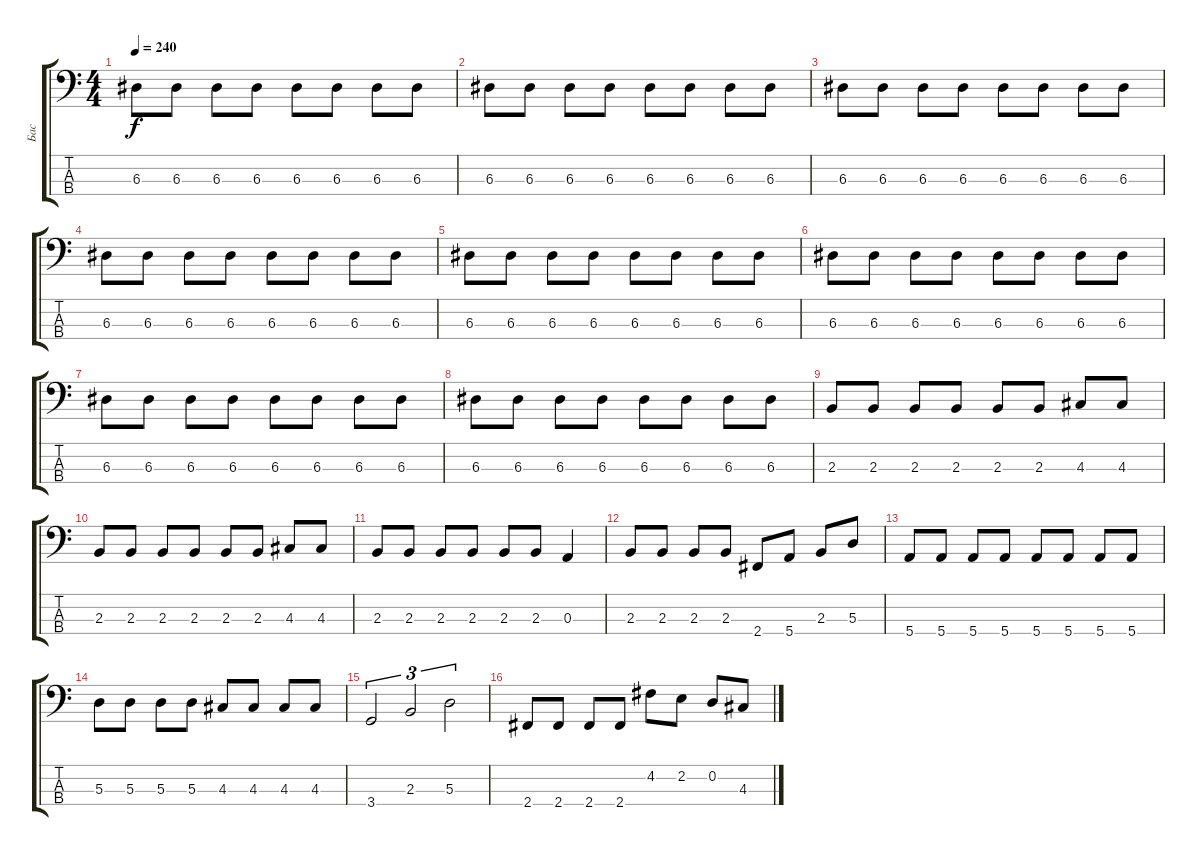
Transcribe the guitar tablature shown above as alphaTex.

\track ("Бас" "Бас") {instrument electricbassfinger}
\staff {score tabs}
\tuning (G2 D2 A1 E1) {hide}
\ts (4 4)
\tempo 240
\clef f4
\ks c
6.3.8{dy f} 6.3.8 6.3.8 6.3.8 6.3.8 6.3.8 6.3.8 6.3.8 |
6.3.8 6.3.8 6.3.8 6.3.8 6.3.8 6.3.8 6.3.8 6.3.8 |
6.3.8 6.3.8 6.3.8 6.3.8 6.3.8 6.3.8 6.3.8 6.3.8 |
6.3.8 6.3.8 6.3.8 6.3.8 6.3.8 6.3.8 6.3.8 6.3.8 |
6.3.8 6.3.8 6.3.8 6.3.8 6.3.8 6.3.8 6.3.8 6.3.8 |
6.3.8 6.3.8 6.3.8 6.3.8 6.3.8 6.3.8 6.3.8 6.3.8 |
6.3.8 6.3.8 6.3.8 6.3.8 6.3.8 6.3.8 6.3.8 6.3.8 |
6.3.8 6.3.8 6.3.8 6.3.8 6.3.8 6.3.8 6.3.8 6.3.8 |
2.3.8 2.3.8 2.3.8 2.3.8 2.3.8 2.3.8 4.3.8 4.3.8 |
2.3.8 2.3.8 2.3.8 2.3.8 2.3.8 2.3.8 4.3.8 4.3.8 |
2.3.8 2.3.8 2.3.8 2.3.8 2.3.8 2.3.8 0.3.4 |
2.3.8 2.3.8 2.3.8 2.3.8 2.4.8 5.4.8 2.3.8 5.3.8 |
5.4.8 5.4.8 5.4.8 5.4.8 5.4.8 5.4.8 5.4.8 5.4.8 |
5.3.8 5.3.8 5.3.8 5.3.8 4.3.8 4.3.8 4.3.8 4.3.8 |
3.4.2{tu (3 2)} 2.3.2{tu (3 2)} 5.3.2{tu (3 2)} |
2.4.8 2.4.8 2.4.8 2.4.8 4.2.8 2.2.8 0.2.8 4.3.8
